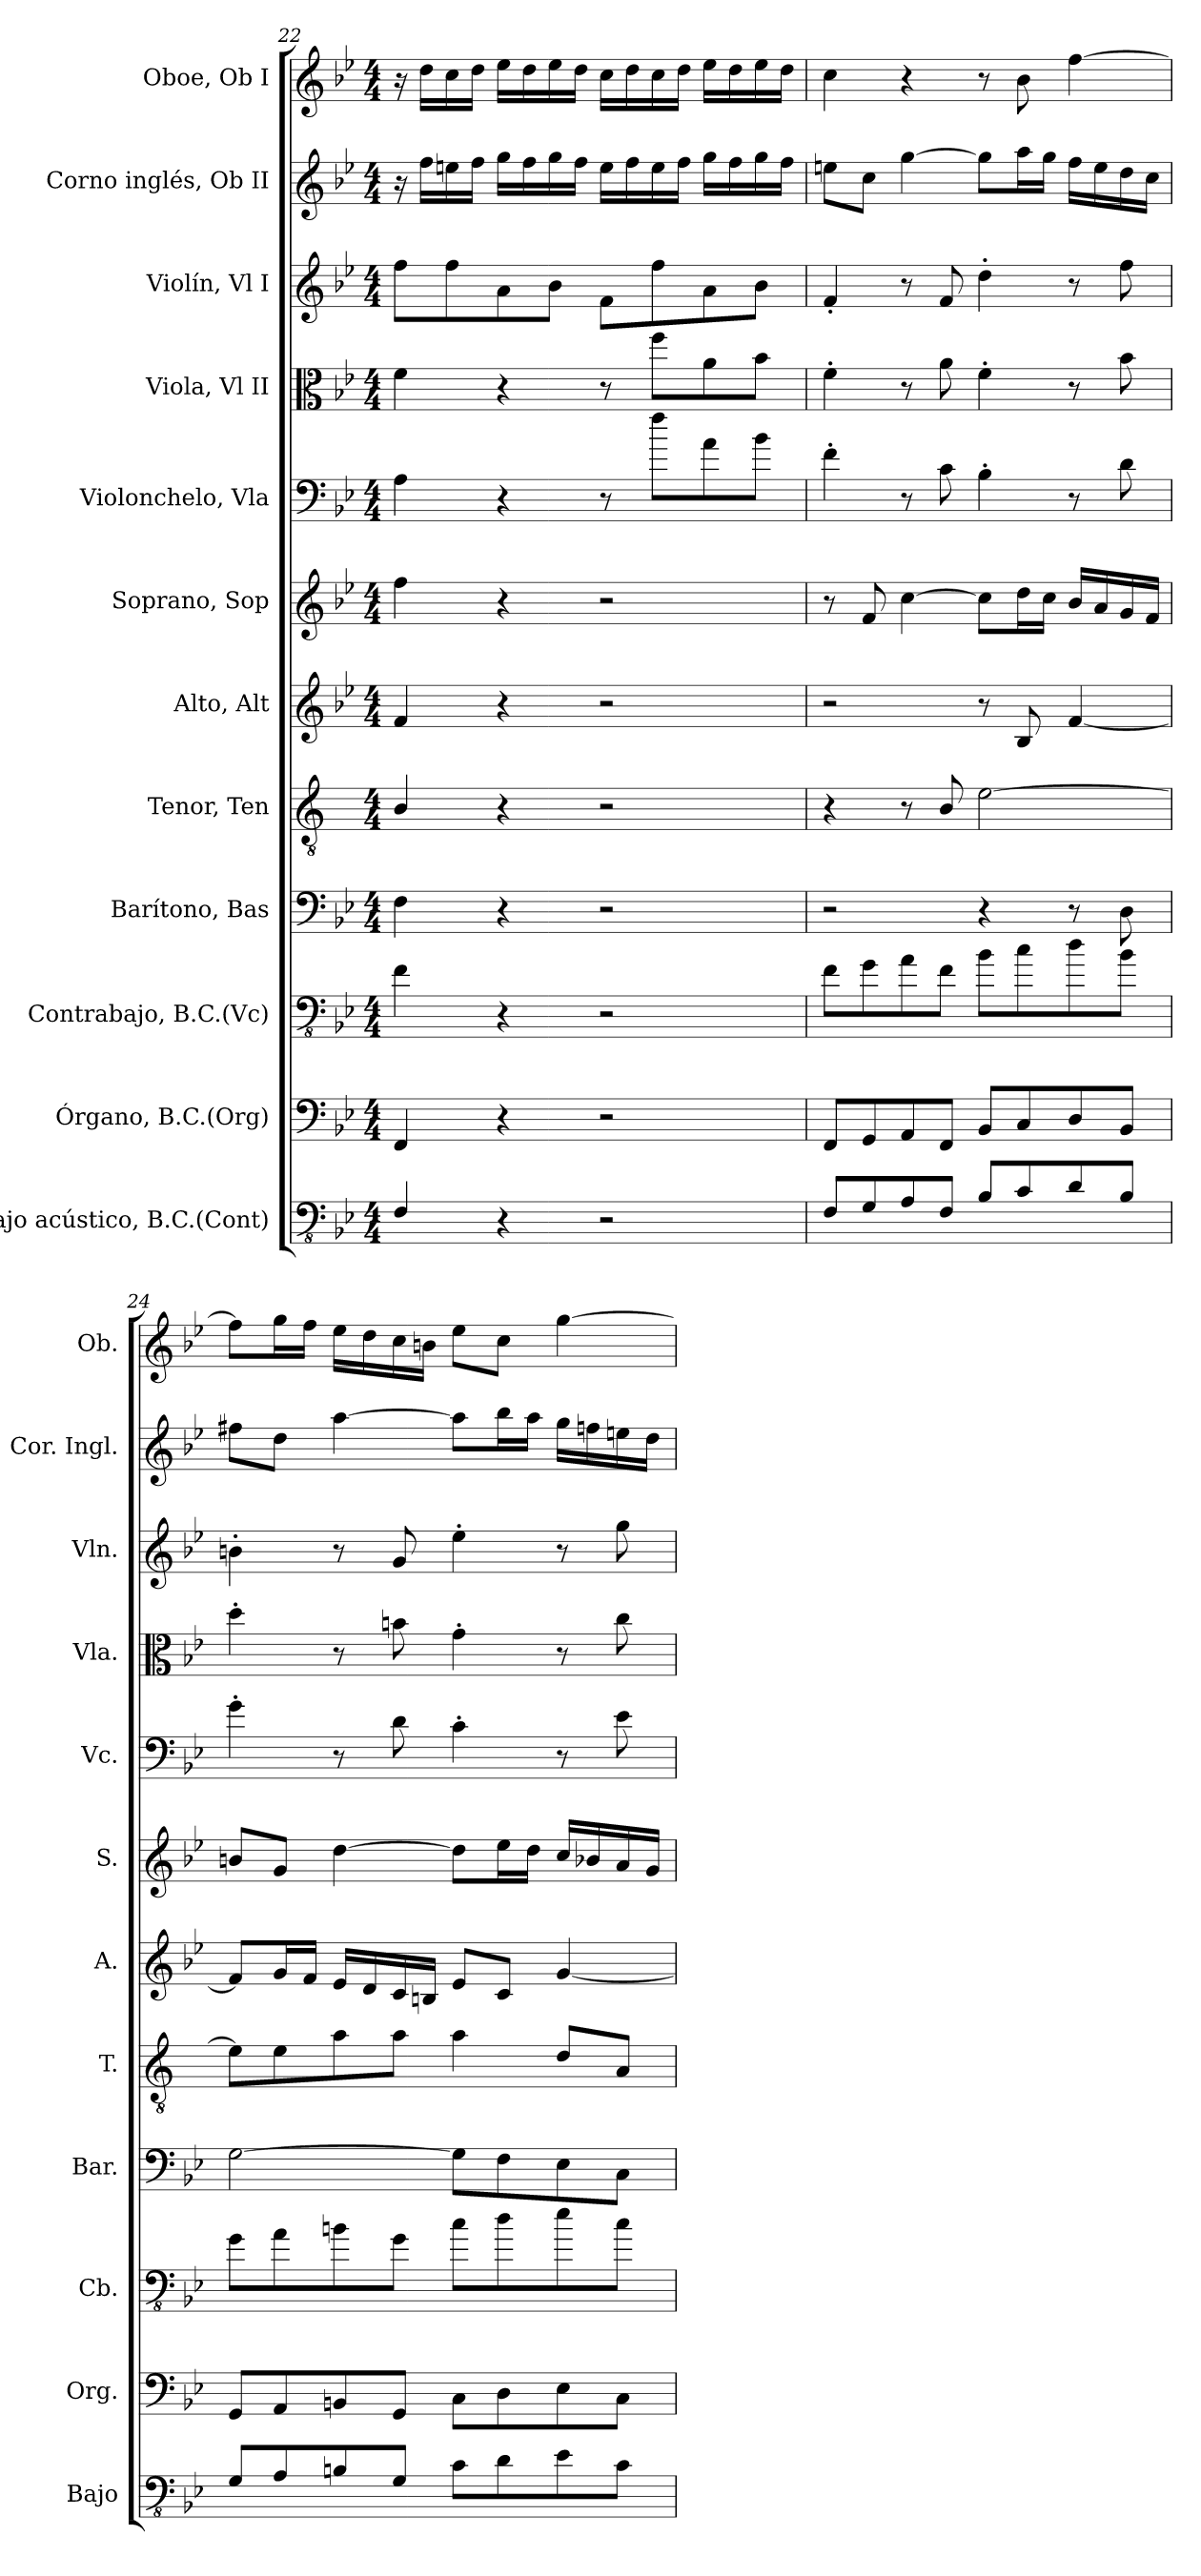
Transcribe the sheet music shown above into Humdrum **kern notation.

**kern	**kern	**kern	**kern	**kern	**kern	**kern	**kern	**kern	**kern	**kern	**kern
*part12	*part11	*part10	*part9	*part8	*part7	*part6	*part5	*part4	*part3	*part2	*part1
*staff12	*staff11	*staff10	*staff9	*staff8	*staff7	*staff6	*staff5	*staff4	*staff3	*staff2	*staff1
*I"Bajo acústico, B.C.(Cont)	*I"Órgano, B.C.(Org)	*I"Contrabajo, B.C.(Vc)	*I"Barítono, Bas	*I"Tenor, Ten	*I"Alto, Alt	*I"Soprano, Sop	*I"Violonchelo, Vla	*I"Viola, Vl II	*I"Violín, Vl I	*I"Corno inglés, Ob II	*I"Oboe, Ob I
*I'Bajo	*I'Org.	*I'Cb.	*I'Bar.	*I'T.	*I'A.	*I'S.	*I'Vc.	*I'Vla.	*I'Vln.	*I'Cor. Ingl.	*I'Ob.
*clefFv4	*clefF4	*clefFv4	*clefF4	*clefGv2	*clefG2	*clefG2	*clefF4	*clefC3	*clefG2	*clefG2	*clefG2
*ITrd7c12	*	*ITrd7c12	*	*ITrd1c2	*	*	*	*	*	*ITrd4c7	*
*k[b-e-]	*k[b-e-]	*k[b-e-]	*k[b-e-]	*k[b-e-]	*k[b-e-]	*k[b-e-]	*k[b-e-]	*k[b-e-]	*k[b-e-]	*k[b-e-a-]	*k[b-e-]
*M4/4	*M4/4	*M4/4	*M4/4	*M4/4	*M4/4	*M4/4	*M4/4	*M4/4	*M4/4	*M4/4	*M4/4
=22	=22	=22	=22	=22	=22	=22	=22	=22	=22	=22	=22
4FFF/	4FF/	4FF\	4F\	4A/	4f/	4ff\	4A\	4f\	8ff\L	16r	16r
.	.	.	.	.	.	.	.	.	.	16b-\LL	16dd\LL
.	.	.	.	.	.	.	.	.	8ff\	16an\	16cc\
.	.	.	.	.	.	.	.	.	.	16b-\JJ	16dd\JJ
4r	4r	4r	4r	4r	4r	4r	4r	4r	8a\	16cc\LL	16ee-\LL
.	.	.	.	.	.	.	.	.	.	16b-\	16dd\
.	.	.	.	.	.	.	.	.	8b-\J	16cc\	16ee-\
.	.	.	.	.	.	.	.	.	.	16b-\JJ	16dd\JJ
2r	2r	2r	2r	2r	2r	2r	8r	8r	8f\L	16a\LL	16cc\LL
.	.	.	.	.	.	.	.	.	.	16b-\	16dd\
.	.	.	.	.	.	.	8ff\L	8ff\L	8ff\	16a\	16cc\
.	.	.	.	.	.	.	.	.	.	16b-\JJ	16dd\JJ
.	.	.	.	.	.	.	8a\	8a\	8a\	16cc\LL	16ee-\LL
.	.	.	.	.	.	.	.	.	.	16b-\	16dd\
.	.	.	.	.	.	.	8b-\J	8b-\J	8b-\J	16cc\	16ee-\
.	.	.	.	.	.	.	.	.	.	16b-\JJ	16dd\JJ
!!LO:PB:g=z
=23	=23	=23	=23	=23	=23	=23	=23	=23	=23	=23	=23
8FFF/L	8FF/L	8FF\L	2r	4r	2r	8r	4f'\	4f'\	4f'/	8an\L	4cc\
8GGG/	8GG/	8GG\	.	.	.	8f/	.	.	.	8f\J	.
8AAA/	8AA/	8AA\	.	8r	.	[4cc\	8r	8r	8r	[4cc\	4r
8FFF/J	8FF/J	8FF\J	.	8A/	.	.	8c\	8a\	8f/	.	.
8BBB-/L	8BB-/L	8BB-\L	4r	[2d\	8r	8cc\L]	4B-'\	4f'\	4dd'\	8cc\L]	8r
8CC/	8C/	8C\	.	.	8B-/	16dd\L	.	.	.	16dd\L	8b-\
.	.	.	.	.	.	16cc\JJ	.	.	.	16cc\JJ	.
8DD/	8D/	8D\	8r	.	[4f/	16b-/LL	8r	8r	8r	16b-\LL	[4ff\
.	.	.	.	.	.	16a/	.	.	.	16a\	.
8BBB-/J	8BB-/J	8BB-\J	8D\	.	.	16g/	8d\	8b-\	8ff\	16g\	.
.	.	.	.	.	.	16f/JJ	.	.	.	16f\JJ	.
=24	=24	=24	=24	=24	=24	=24	=24	=24	=24	=24	=24
8GGG/L	8GG/L	8GG\L	[2G\	8d\L]	8f/L]	8bn/L	4g'\	4dd'\	4bn'\	8bn\L	8ff\L]
8AAA/	8AA/	8AA\	.	8d\	16g/L	8g/J	.	.	.	8g\J	16gg\L
.	.	.	.	.	16f/JJ	.	.	.	.	.	16ff\JJ
8BBBn/	8BBn/	8BBn\	.	8g\	16e-/LL	[4dd\	8r	8r	8r	[4dd\	16ee-\LL
.	.	.	.	.	16d/	.	.	.	.	.	16dd\
8GGG/J	8GG/J	8GG\J	.	8g\J	16c/	.	8d\	8bn\	8g/	.	16cc\
.	.	.	.	.	16Bn/JJ	.	.	.	.	.	16bn\JJ
8CC\L	8C\L	8C\L	8G\L]	4g\	8e-/L	8dd\L]	4c'\	4g'\	4ee-'\	8dd\L]	8ee-\L
8DD\	8D\	8D\	8F\	.	8c/J	16ee-\L	.	.	.	16ee-\L	8cc\J
.	.	.	.	.	.	16dd\JJ	.	.	.	16dd\JJ	.
8EE-\	8E-\	8E-\	8E-\	8c/L	[4g/	16cc/LL	8r	8r	8r	16cc\LL	[4gg\
.	.	.	.	.	.	16b-X/	.	.	.	16b-X\	.
8CC\J	8C\J	8C\J	8C\J	8G/J	.	16a/	8e-\	8cc\	8gg\	16an\	.
.	.	.	.	.	.	16g/JJ	.	.	.	16g\JJ	.
=	=	=	=	=	=	=	=	=	=	=	=
*-	*-	*-	*-	*-	*-	*-	*-	*-	*-	*-	*-
